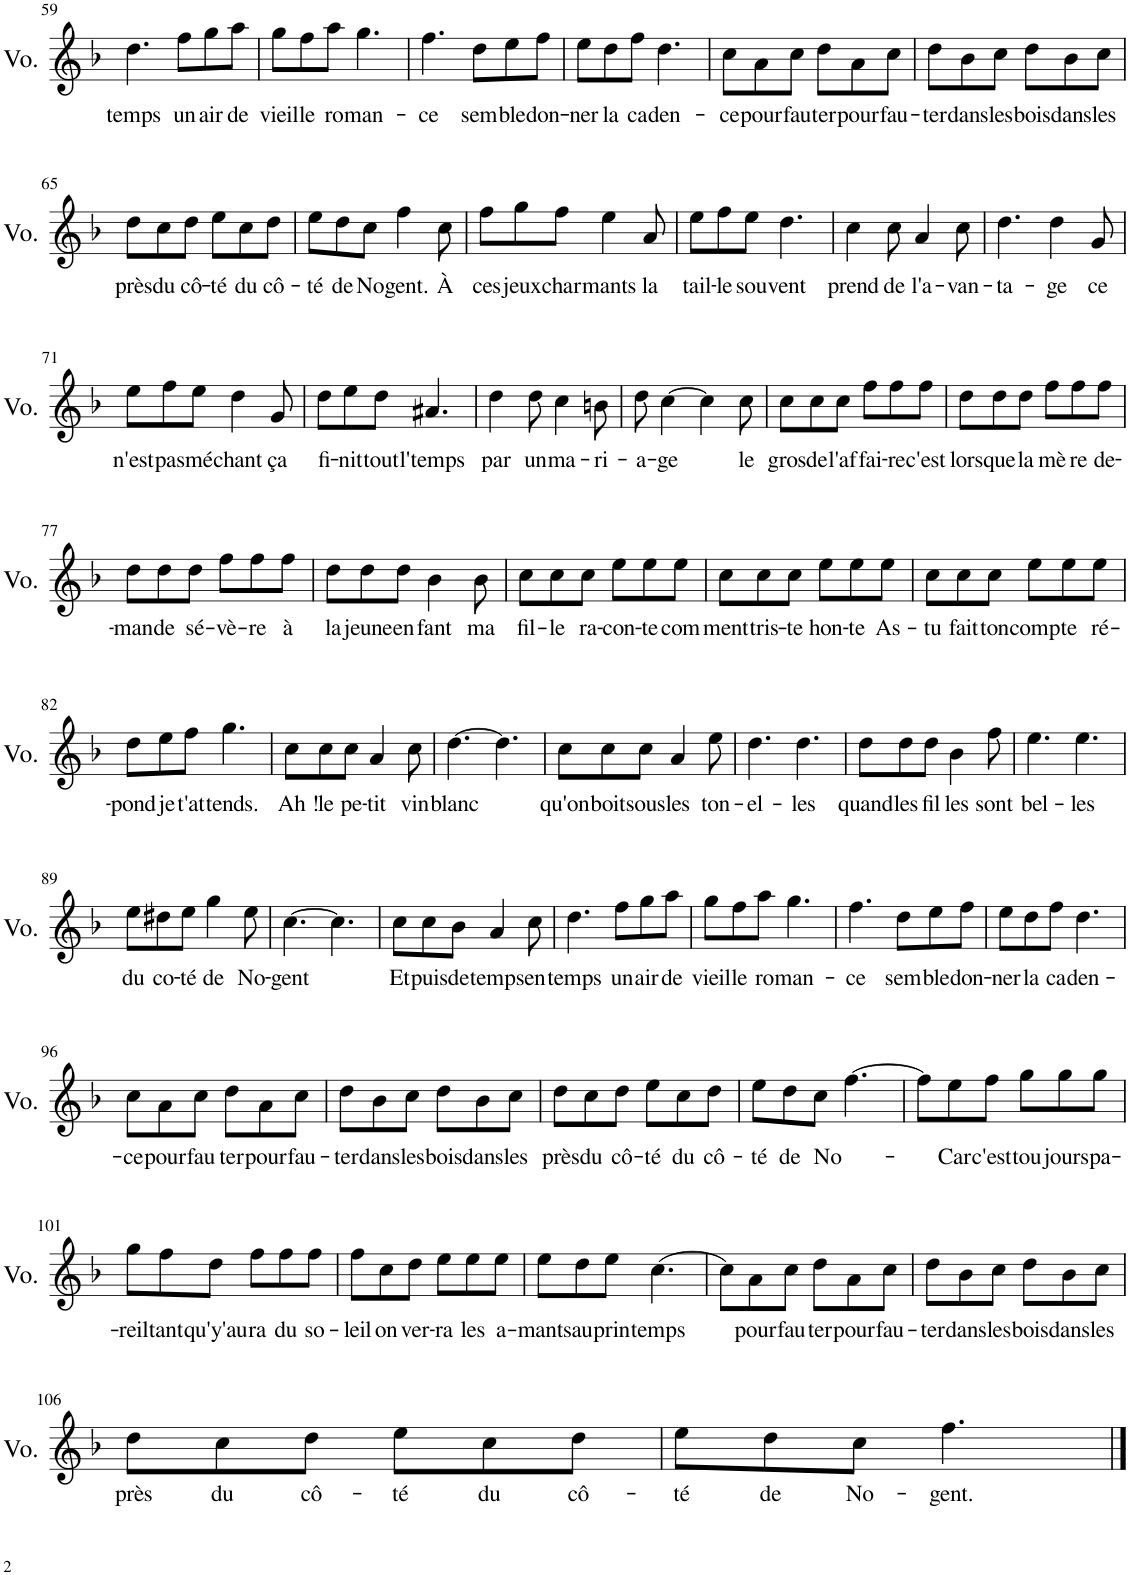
**kern	**text
*part1	*part1
*staff1	*staff1
*I"Voice	*
*I'Vo.	*
!!LO:PB:g=z
*clefG2	*
*k[b-]	*
*M6/8	*
=59	=59
!	!LO:LY:b
4.dd\	temps
!	!LO:LY:b
8ff\L	un
!	!LO:LY:b
8gg\	air
!	!LO:LY:b
8aa\J	de
=60	=60
!	!LO:LY:b
8gg\L	vieil-
!	!LO:LY:b
8ff\	le
!	!LO:LY:b
8aa\J	ro-
!	!LO:LY:b
4.gg\	man-
=61	=61
!	!LO:LY:b
4.ff\	ce
!	!LO:LY:b
8dd\L	sem-
!	!LO:LY:b
8ee\	ble
!	!LO:LY:b
8ff\J	don-
=62	=62
!	!LO:LY:b
8ee\L	ner
!	!LO:LY:b
8dd\	la
!	!LO:LY:b
8ff\J	ca-
!	!LO:LY:b
4.dd\	den-
=63	=63
!	!LO:LY:b
8cc\L	ce
!	!LO:LY:b
8a\	pour
!	!LO:LY:b
8cc\J	fau-
!	!LO:LY:b
8dd\L	ter
!	!LO:LY:b
8a\	pour
!	!LO:LY:b
8cc\J	fau-
=64	=64
!	!LO:LY:b
8dd\L	ter
!	!LO:LY:b
8b-\	dans
!	!LO:LY:b
8cc\J	les
!	!LO:LY:b
8dd\L	bois
!	!LO:LY:b
8b-\	dans
!	!LO:LY:b
8cc\J	les
!!LO:LB:g=z
=65	=65
!	!LO:LY:b
8dd\L	près
!	!LO:LY:b
8cc\	du
!	!LO:LY:b
8dd\J	cô-
!	!LO:LY:b
8ee\L	té
!	!LO:LY:b
8cc\	du
!	!LO:LY:b
8dd\J	cô-
=66	=66
!	!LO:LY:b
8ee\L	té
!	!LO:LY:b
8dd\	de
!	!LO:LY:b
8cc\J	No-
!	!LO:LY:b
4ff\	gent.
!	!LO:LY:b
8cc\	À
=67	=67
!	!LO:LY:b
8ff\L	ces
!	!LO:LY:b
8gg\	jeux
!	!LO:LY:b
8ff\J	char-
!	!LO:LY:b
4ee\	mants
!	!LO:LY:b
8a/	la
=68	=68
!	!LO:LY:b
8ee\L	tail-
!	!LO:LY:b
8ff\	le
!	!LO:LY:b
8ee\J	sou-
!	!LO:LY:b
4.dd\	vent
=69	=69
!	!LO:LY:b
4cc\	prend
!	!LO:LY:b
8cc\	de
!	!LO:LY:b
4a/	l'a-
!	!LO:LY:b
8cc\	van-
=70	=70
!	!LO:LY:b
4.dd\	ta-
!	!LO:LY:b
4dd\	ge
!	!LO:LY:b
8g/	ce
!!LO:LB:g=z
=71	=71
!	!LO:LY:b
8ee\L	n'est
!	!LO:LY:b
8ff\	pas
!	!LO:LY:b
8ee\J	mé-
!	!LO:LY:b
4dd\	chant
!	!LO:LY:b
8g/	ça
=72	=72
!	!LO:LY:b
8dd\L	fi-
!	!LO:LY:b
8ee\	nit
!	!LO:LY:b
8dd\J	tout
!	!LO:LY:b
4.a#X/	l'temps
=73	=73
!	!LO:LY:b
4dd\	par
!	!LO:LY:b
8dd\	un
!	!LO:LY:b
4cc\	ma-
!	!LO:LY:b
8bn\	ri-
=74	=74
!	!LO:LY:b
8dd\	a-
!	!LO:LY:b
[4cc\	ge
4cc\]	.
!	!LO:LY:b
8cc\	le
=75	=75
!	!LO:LY:b
8cc\L	gros
!	!LO:LY:b
8cc\	de
!	!LO:LY:b
8cc\J	l'af-
!	!LO:LY:b
8ff\L	fai-
!	!LO:LY:b
8ff\	re
!	!LO:LY:b
8ff\J	c'est
=76	=76
!	!LO:LY:b
8dd\L	lors-
!	!LO:LY:b
8dd\	que
!	!LO:LY:b
8dd\J	la
!	!LO:LY:b
8ff\L	mè-
!	!LO:LY:b
8ff\	re
!	!LO:LY:b
8ff\J	de-
!!LO:LB:g=z
=77	=77
!	!LO:LY:b
8dd\L	man-
!	!LO:LY:b
8dd\	de
!	!LO:LY:b
8dd\J	sé-
!	!LO:LY:b
8ff\L	vè-
!	!LO:LY:b
8ff\	re
!	!LO:LY:b
8ff\J	à
=78	=78
!	!LO:LY:b
8dd\L	la
!	!LO:LY:b
8dd\	-jeune
!	!LO:LY:b
8dd\J	en-
!	!LO:LY:b
4b-\	fant
!	!LO:LY:b
8b-\	ma
=79	=79
!	!LO:LY:b
8cc\L	fil-
!	!LO:LY:b
8cc\	le
!	!LO:LY:b
8cc\J	ra-
!	!LO:LY:b
8ee\L	con-
!	!LO:LY:b
8ee\	te
!	!LO:LY:b
8ee\J	com-
=80	=80
!	!LO:LY:b
8cc\L	ment
!	!LO:LY:b
8cc\	tris-
!	!LO:LY:b
8cc\J	te
!	!LO:LY:b
8ee\L	hon-
!	!LO:LY:b
8ee\	te
!	!LO:LY:b
8ee\J	As-
=81	=81
!	!LO:LY:b
8cc\L	tu
!	!LO:LY:b
8cc\	fait
!	!LO:LY:b
8cc\J	-ton
!	!LO:LY:b
8ee\L	comp-
!	!LO:LY:b
8ee\	-te
!	!LO:LY:b
8ee\J	ré-
!!LO:LB:g=z
=82	=82
!	!LO:LY:b
8dd\L	pond
!	!LO:LY:b
8ee\	-je
!	!LO:LY:b
8ff\J	t'at-
!	!LO:LY:b
4.gg\	tends.
=83	=83
!	!LO:LY:b
8cc\L	-Ah !
!	!LO:LY:b
8cc\	le
!	!LO:LY:b
8cc\J	pe-
!	!LO:LY:b
4a/	tit
!	!LO:LY:b
8cc\	vin
=84	=84
!	!LO:LY:b
[4.dd\	blanc
4.dd\]	.
=85	=85
!	!LO:LY:b
8cc\L	qu'on
!	!LO:LY:b
8cc\	boit
!	!LO:LY:b
8cc\J	sous
!	!LO:LY:b
4a/	les
!	!LO:LY:b
8ee\	ton-
=86	=86
!	!LO:LY:b
4.dd\	el-
!	!LO:LY:b
4.dd\	les
=87	=87
!	!LO:LY:b
8dd\L	quand
!	!LO:LY:b
8dd\	les
!	!LO:LY:b
8dd\J	fil-
!	!LO:LY:b
4b-\	les
!	!LO:LY:b
8ff\	sont
=88	=88
!	!LO:LY:b
4.ee\	bel-
!	!LO:LY:b
4.ee\	les
!!LO:LB:g=z
=89	=89
!	!LO:LY:b
8ee\L	du
!	!LO:LY:b
8dd#X\	co-
!	!LO:LY:b
8ee\J	té
!	!LO:LY:b
4gg\	de
!	!LO:LY:b
8ee\	No-
=90	=90
!	!LO:LY:b
[4.cc\	gent
4.cc\]	.
=91	=91
!	!LO:LY:b
8cc\L	Et
!	!LO:LY:b
8cc\	puis
!	!LO:LY:b
8b-\J	de
!	!LO:LY:b
4a/	temps
!	!LO:LY:b
8cc\	en
=92	=92
!	!LO:LY:b
4.dd\	temps
!	!LO:LY:b
8ff\L	un
!	!LO:LY:b
8gg\	air
!	!LO:LY:b
8aa\J	de
=93	=93
!	!LO:LY:b
8gg\L	vieil-
!	!LO:LY:b
8ff\	le
!	!LO:LY:b
8aa\J	ro-
!	!LO:LY:b
4.gg\	man-
=94	=94
!	!LO:LY:b
4.ff\	ce
!	!LO:LY:b
8dd\L	sem-
!	!LO:LY:b
8ee\	ble
!	!LO:LY:b
8ff\J	don-
=95	=95
!	!LO:LY:b
8ee\L	ner
!	!LO:LY:b
8dd\	la
!	!LO:LY:b
8ff\J	ca-
!	!LO:LY:b
4.dd\	den-
!!LO:LB:g=z
=96	=96
!	!LO:LY:b
8cc\L	ce
!	!LO:LY:b
8a\	pour
!	!LO:LY:b
8cc\J	fau-
!	!LO:LY:b
8dd\L	ter
!	!LO:LY:b
8a\	pour
!	!LO:LY:b
8cc\J	fau-
=97	=97
!	!LO:LY:b
8dd\L	ter
!	!LO:LY:b
8b-\	dans
!	!LO:LY:b
8cc\J	les
!	!LO:LY:b
8dd\L	bois
!	!LO:LY:b
8b-\	dans
!	!LO:LY:b
8cc\J	les
=98	=98
!	!LO:LY:b
8dd\L	près
!	!LO:LY:b
8cc\	du
!	!LO:LY:b
8dd\J	cô-
!	!LO:LY:b
8ee\L	té
!	!LO:LY:b
8cc\	du
!	!LO:LY:b
8dd\J	cô-
=99	=99
!	!LO:LY:b
8ee\L	té
!	!LO:LY:b
8dd\	de
!	!LO:LY:b
8cc\J	No-
[4.ff\	.
=100	=100
8ff\L]	.
!	!LO:LY:b
8ee\	Car
!	!LO:LY:b
8ff\J	c'est
!	!LO:LY:b
8gg\L	tou-
!	!LO:LY:b
8gg\	jours
!	!LO:LY:b
8gg\J	pa-
!!LO:LB:g=z
=101	=101
!	!LO:LY:b
8gg\L	reil
!	!LO:LY:b
8ff\	tant
!	!LO:LY:b
8dd\J	qu'y'au-
!	!LO:LY:b
8ff\L	ra
!	!LO:LY:b
8ff\	du
!	!LO:LY:b
8ff\J	so-
=102	=102
!	!LO:LY:b
8ff\L	leil
!	!LO:LY:b
8cc\	on
!	!LO:LY:b
8dd\J	ver-
!	!LO:LY:b
8ee\L	ra
!	!LO:LY:b
8ee\	les
!	!LO:LY:b
8ee\J	a-
=103	=103
!	!LO:LY:b
8ee\L	mants
!	!LO:LY:b
8dd\	au
!	!LO:LY:b
8ee\J	prin-
!	!LO:LY:b
[4.cc\	temps
=104	=104
8cc\L]	.
!	!LO:LY:b
8a\	pour
!	!LO:LY:b
8cc\J	fau-
!	!LO:LY:b
8dd\L	ter
!	!LO:LY:b
8a\	pour
!	!LO:LY:b
8cc\J	fau-
=105	=105
!	!LO:LY:b
8dd\L	ter
!	!LO:LY:b
8b-\	dans
!	!LO:LY:b
8cc\J	les
!	!LO:LY:b
8dd\L	bois
!	!LO:LY:b
8b-\	dans
!	!LO:LY:b
8cc\J	les
!!LO:LB:g=z
=106	=106
!	!LO:LY:b
8dd\L	près
!	!LO:LY:b
8cc\	du
!	!LO:LY:b
8dd\J	cô-
!	!LO:LY:b
8ee\L	té
!	!LO:LY:b
8cc\	du
!	!LO:LY:b
8dd\J	cô-
=107	=107
!	!LO:LY:b
8ee\L	té
!	!LO:LY:b
8dd\	de
!	!LO:LY:b
8cc\J	No-
!	!LO:LY:b
4.ff\	gent.
==	==
*-	*-
